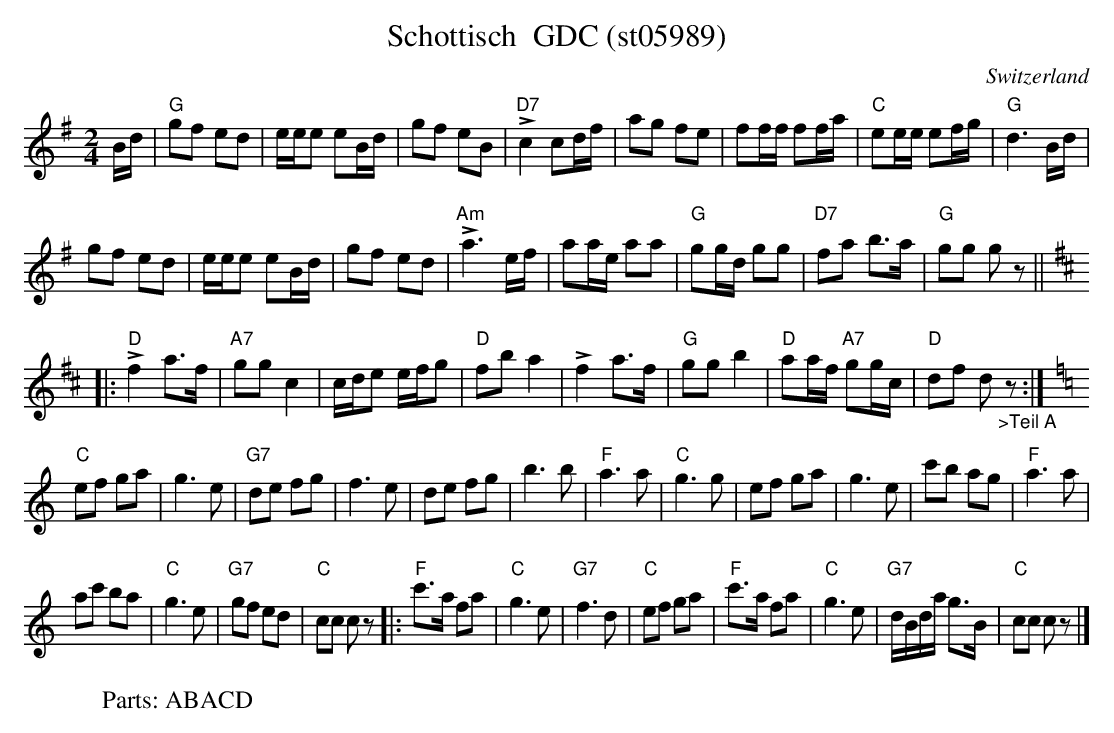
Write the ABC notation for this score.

X:1
T: Schottisch  GDC (st05989)
O:Switzerland
M:2/4
L:1/8
K:G major
B/d/ | "G"gf ed | e/e/e eB/d/ | gf eB | !>!"D7"c2 cd/f/ | ag fe | ff/f/ ff/a/ | "C"ee/e/ ef/g/ | "G"d3B/d/ |
gf ed | e/e/e eB/d/ | gf ed | !>!"Am"a3e/f/ | aa/e/  aa | "G"gg/d/ gg | "D7"fa b>a | "G"gg gz || [K:D]
|: !>!"D"f2 a>f | "A7"gg c2 | c/d/e e/f/g | "D"fb a2 | !>!f2a>f | "G"ggb2 | "D"aa/f/ "A7"gg/c/ | "D"df d"_>Teil A"z :| [K:C]
"C"ef ga | g3e | "G7"de fg | f3e | de fg | b3b | "F"a3a | "C"g3g | ef ga | g3e | c'b ag | "F"a3a |
ac' ba | "C"g3e | "G7"gf ed | "C"cc cz |: "F"c'>a fa | "C"g3e | "G7"f3d | "C"ef ga | "F"c'>a fa | "C"g3e | "G7"d/B/d/a/ g>B | "C"cc cz |]
W:Parts: ABACD
